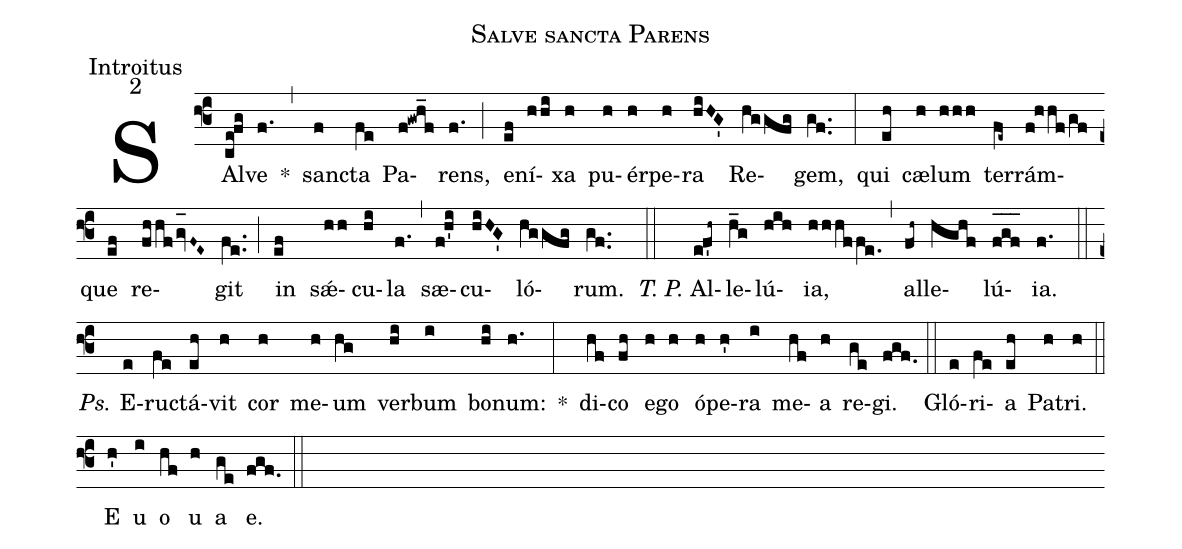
name:Salve sancta Parens;
office-part:Introitus;
mode:2;
%%
(f3) SAl(ce!fg)ve(f.) *(,) san(f)cta(fe) Pa(f!gwh_f)rens,(f.) (;) e(ef)ní(hhi)xa(h) pu(h)ér(h)pe(h)ra(hiHG') Re(hggfg)gem,(gf..) (:) qui(eh) cæ(h)lum(hhh) ter(fe~)rám(f!hhf/gf)que(ef) re(fhhfgv_[oh:h]F~E~)git(fe..) (;) in(ef) sǽ(hh)cu(hi)la(f.) (,) sæ(f!h'i)cu(hiHG')ló(hggfg)rum.(gf..) (::) <i>T. P.</i> Al(ef'h~)le(h_g)lú(hih){ia},(hhhffe.) (,) al(fh~)le(hghf)lú(f_[oh:h]g_[oh:h]f_[oh:h]){ia}.(f.) (::) <i>Ps.</i> E(e)ru(fe)ctá(eh)vit(h) cor(h) me(h)um(hg) ver(hi)bum(i) bo(hi)num:(h.) *(:) di(hf)co(fh) e(h)go(h) ó(h)pe(h')ra(i) me(hf)a(h) re(ge)gi.(fgf.) (::) Gló(e)ri(fe)a(eh) Pa(h)tri.(h) (::) <eu>E(h') u(i) o(hf) u(h) a(ge) e.</eu>(fgf.) (::)
